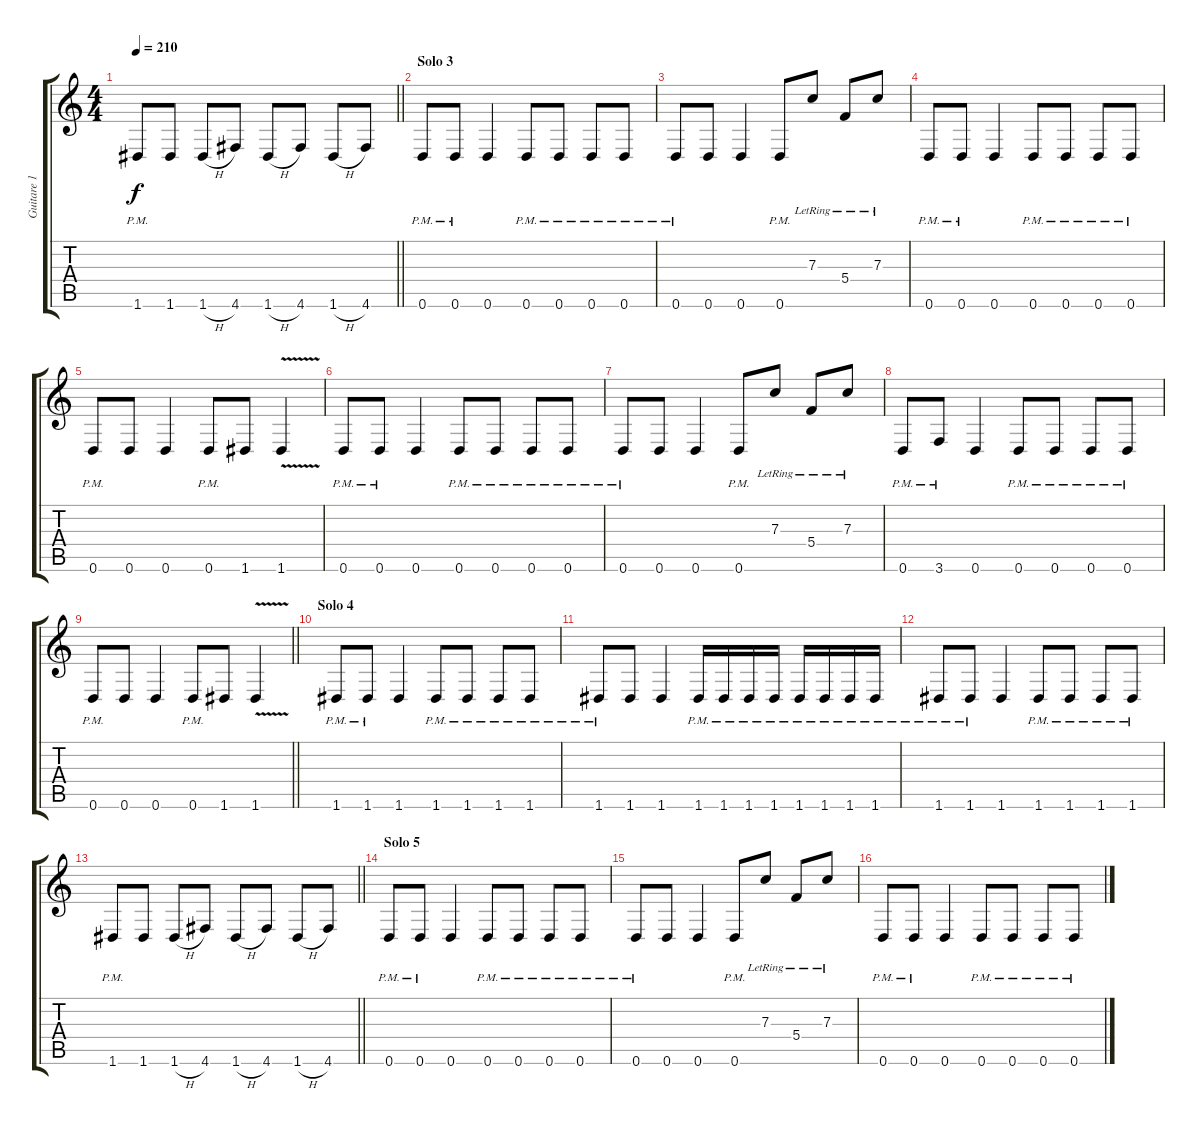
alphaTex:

\track ("Guitare 1" "Guitare 1") {instrument distortionguitar}
\staff {score tabs}
\tuning (D4 A3 F3 C3 G2 D2) {hide}
\ts (4 4)
\tempo 210
\clef g2
\barLineRight lightlight
\ks c
1.6{pm}.8{dy f} 1.6.8 1.6{h}.8 4.6.8 1.6{h}.8 4.6.8 1.6{h}.8 4.6.8 |
\section ("" "Solo 3")
0.6{pm}.8 0.6{pm}.8 0.6.4 0.6{pm}.8 0.6{pm}.8 0.6{pm}.8 0.6{pm}.8 |
0.6{pm}.8 0.6.8 0.6.4 0.6{pm}.8 7.3{lr}.8 5.4{lr}.8 7.3{lr}.8 |
0.6{pm}.8 0.6{pm}.8 0.6.4 0.6{pm}.8 0.6{pm}.8 0.6{pm}.8 0.6{pm}.8 |
0.6{pm}.8 0.6.8 0.6.4 0.6{pm}.8 1.6.8 1.6{v}.4 |
0.6{pm}.8 0.6{pm}.8 0.6.4 0.6{pm}.8 0.6{pm}.8 0.6{pm}.8 0.6{pm}.8 |
0.6{pm}.8 0.6.8 0.6.4 0.6{pm}.8 7.3{lr}.8 5.4{lr}.8 7.3{lr}.8 |
0.6{pm}.8 3.6{pm}.8 0.6.4 0.6{pm}.8 0.6{pm}.8 0.6{pm}.8 0.6{pm}.8 |
\barLineRight lightlight
0.6{pm}.8 0.6.8 0.6.4 0.6{pm}.8 1.6.8 1.6{v}.4 |
\section ("" "Solo 4")
1.6{pm}.8 1.6{pm}.8 1.6.4 1.6{pm}.8 1.6{pm}.8 1.6{pm}.8 1.6{pm}.8 |
1.6{pm}.8 1.6.8 1.6.4 1.6{pm}.16 1.6{pm}.16 1.6{pm}.16 1.6{pm}.16 1.6{pm}.16 1.6{pm}.16 1.6{pm}.16 1.6{pm}.16 |
1.6{pm}.8 1.6{pm}.8 1.6.4 1.6{pm}.8 1.6{pm}.8 1.6{pm}.8 1.6{pm}.8 |
\barLineRight lightlight
1.6{pm}.8 1.6.8 1.6{h}.8 4.6.8 1.6{h}.8 4.6.8 1.6{h}.8 4.6.8 |
\section ("" "Solo 5")
0.6{pm}.8 0.6{pm}.8 0.6.4 0.6{pm}.8 0.6{pm}.8 0.6{pm}.8 0.6{pm}.8 |
0.6{pm}.8 0.6.8 0.6.4 0.6{pm}.8 7.3{lr}.8 5.4{lr}.8 7.3{lr}.8 |
0.6{pm}.8 0.6{pm}.8 0.6.4 0.6{pm}.8 0.6{pm}.8 0.6{pm}.8 0.6{pm}.8
